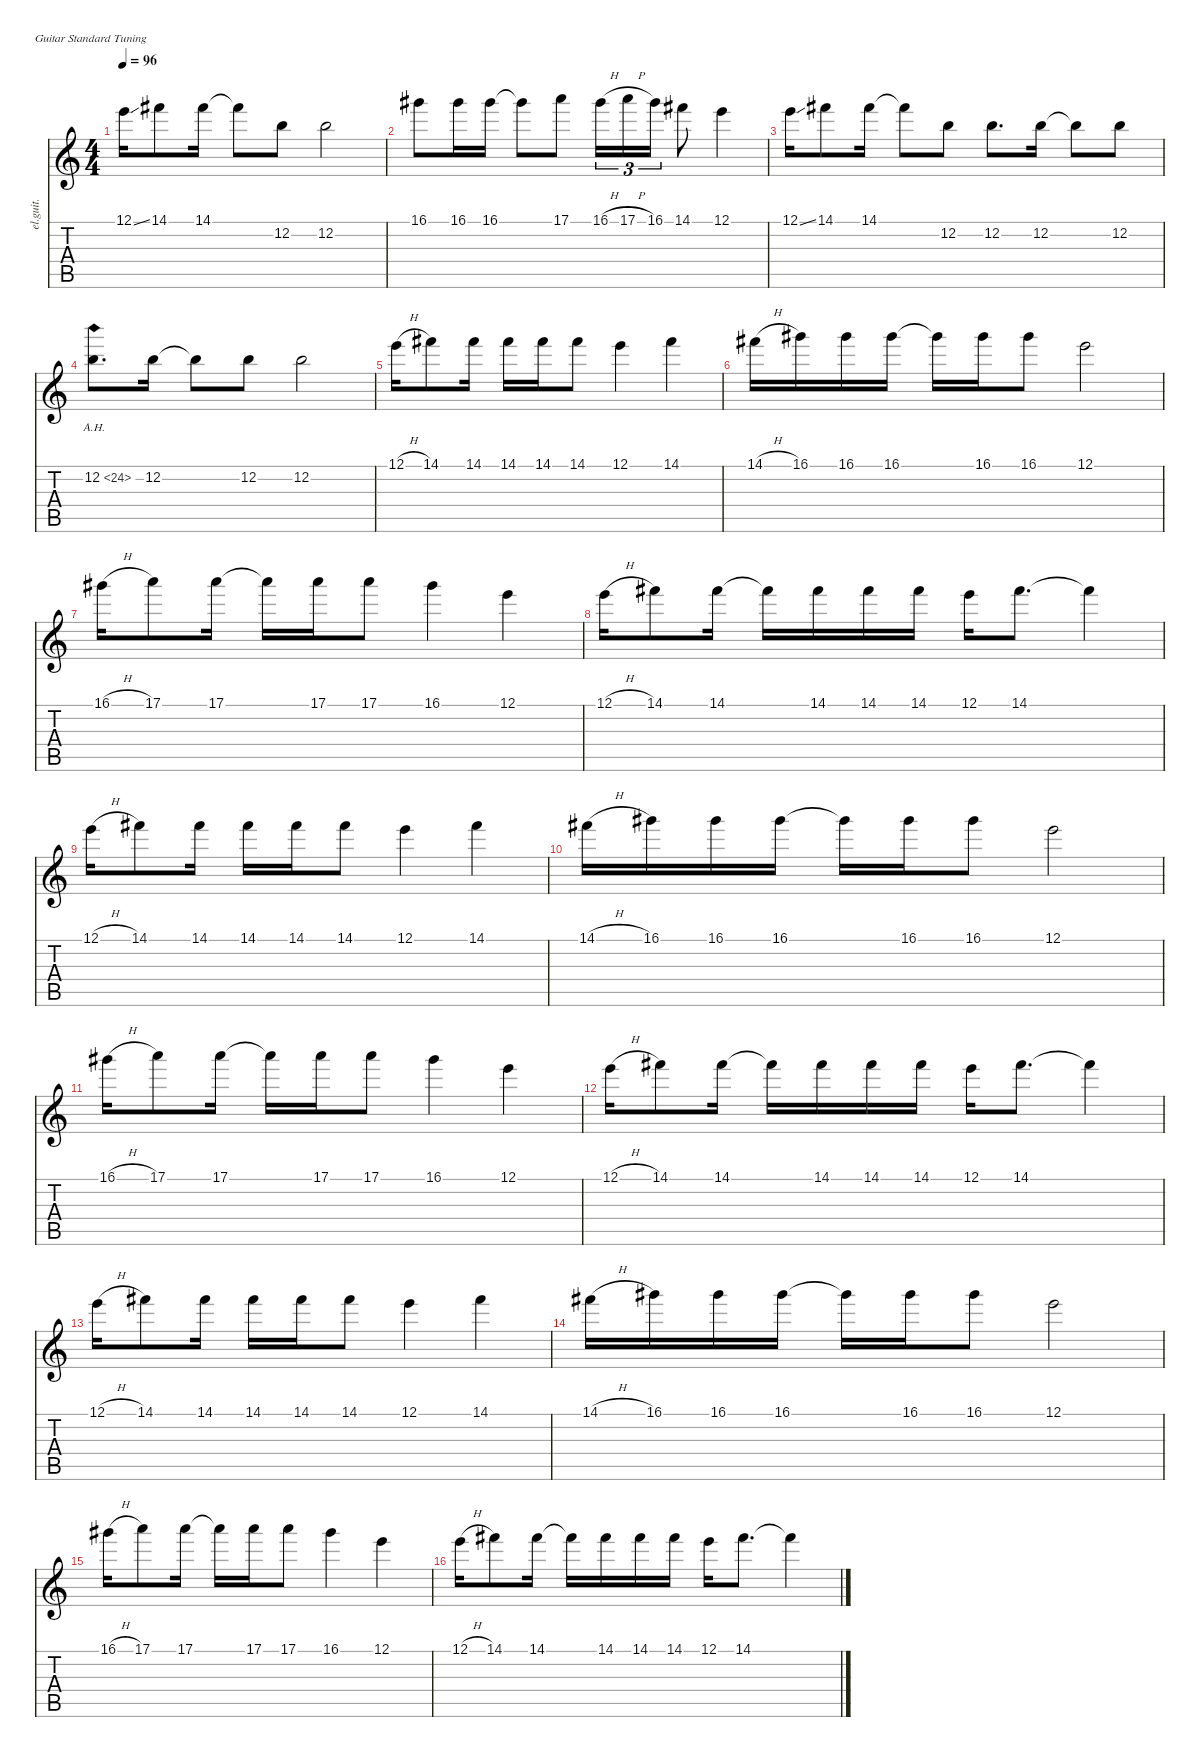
\defaultSystemsLayout 4
\hideDynamics
\bracketExtendMode nobrackets
\otherSystemsTrackNameOrientation horizontal
\track ("Guitar 1" "el.guit.") {instrument electricguitarclean}
\staff {score tabs}
\tuning (E4 B3 G3 D3 A2 E2)
\ts (4 4)
\tempo 96
\clef g2
\ks c
12.1{ss}.16{dy f beam Down} 14.1{acc #}.8{beam Down} 14.1{acc #}.16{beam Down} 14.1{t acc #}.8{beam Down} 12.2.8{beam Down} 12.2.2{beam Down} |
16.1{acc #}.8{beam Down} 16.1{acc #}.16{beam Down} 16.1{acc #}.16{beam Down} 16.1{t acc #}.8{beam Down} 17.1.8{beam Down} 16.1{h acc #}.16{tu (3 2) beam Down} 17.1{h}.16{tu (3 2) beam Down} 16.1{acc #}.16{tu (3 2) beam Down} 14.1{acc #}.8{beam Down} 12.1.4{beam Down} |
12.1{ss}.16{beam Down} 14.1{acc #}.8{beam Down} 14.1{acc #}.16{beam Down} 14.1{t acc #}.8{beam Down} 12.2.8{beam Down} 12.2.8{d beam Down} 12.2.16{beam Down} 12.2{t}.8{beam Down} 12.2.8{beam Down} |
12.2{ah 12}.8{d beam Down} 12.2.16{beam Down} 12.2{t}.8{beam Down} 12.2.8{beam Down} 12.2.2{beam Down} |
12.1{h}.16{beam Down} 14.1{acc #}.8{beam Down} 14.1{acc #}.16{beam Down} 14.1{acc #}.16{beam Down} 14.1{acc #}.16{beam Down} 14.1{acc #}.8{beam Down} 12.1.4{beam Down} 14.1{acc #}.4{beam Down} |
14.1{h acc #}.16{beam Down} 16.1{acc #}.16{beam Down} 16.1{acc #}.16{beam Down} 16.1{acc #}.16{beam Down} 16.1{t acc #}.16{beam Down} 16.1{acc #}.16{beam Down} 16.1{acc #}.8{beam Down} 12.1.2{beam Down} |
16.1{h acc #}.16{beam Down} 17.1.8{beam Down} 17.1.16{beam Down} 17.1{t}.16{beam Down} 17.1.16{beam Down} 17.1.8{beam Down} 16.1{acc #}.4{beam Down} 12.1.4{beam Down} |
12.1{h}.16{beam Down} 14.1{acc #}.8{beam Down} 14.1{acc #}.16{beam Down} 14.1{t acc #}.16{beam Down} 14.1{acc #}.16{beam Down} 14.1{acc #}.16{beam Down} 14.1{acc #}.16{beam Down} 12.1.16{beam Down} 14.1{acc #}.8{d beam Down} 14.1{t acc #}.4{beam Down} |
12.1{h}.16{beam Down} 14.1{acc #}.8{beam Down} 14.1{acc #}.16{beam Down} 14.1{acc #}.16{beam Down} 14.1{acc #}.16{beam Down} 14.1{acc #}.8{beam Down} 12.1.4{beam Down} 14.1{acc #}.4{beam Down} |
14.1{h acc #}.16{beam Down} 16.1{acc #}.16{beam Down} 16.1{acc #}.16{beam Down} 16.1{acc #}.16{beam Down} 16.1{t acc #}.16{beam Down} 16.1{acc #}.16{beam Down} 16.1{acc #}.8{beam Down} 12.1.2{beam Down} |
16.1{h acc #}.16{beam Down} 17.1.8{beam Down} 17.1.16{beam Down} 17.1{t}.16{beam Down} 17.1.16{beam Down} 17.1.8{beam Down} 16.1{acc #}.4{beam Down} 12.1.4{beam Down} |
12.1{h}.16{beam Down} 14.1{acc #}.8{beam Down} 14.1{acc #}.16{beam Down} 14.1{t acc #}.16{beam Down} 14.1{acc #}.16{beam Down} 14.1{acc #}.16{beam Down} 14.1{acc #}.16{beam Down} 12.1.16{beam Down} 14.1{acc #}.8{d beam Down} 14.1{t acc #}.4{beam Down} |
12.1{h}.16{beam Down} 14.1{acc #}.8{beam Down} 14.1{acc #}.16{beam Down} 14.1{acc #}.16{beam Down} 14.1{acc #}.16{beam Down} 14.1{acc #}.8{beam Down} 12.1.4{beam Down} 14.1{acc #}.4{beam Down} |
14.1{h acc #}.16{beam Down} 16.1{acc #}.16{beam Down} 16.1{acc #}.16{beam Down} 16.1{acc #}.16{beam Down} 16.1{t acc #}.16{beam Down} 16.1{acc #}.16{beam Down} 16.1{acc #}.8{beam Down} 12.1.2{beam Down} |
16.1{h acc #}.16{beam Down} 17.1.8{beam Down} 17.1.16{beam Down} 17.1{t}.16{beam Down} 17.1.16{beam Down} 17.1.8{beam Down} 16.1{acc #}.4{beam Down} 12.1.4{beam Down} |
12.1{h}.16{beam Down} 14.1{acc #}.8{beam Down} 14.1{acc #}.16{beam Down} 14.1{t acc #}.16{beam Down} 14.1{acc #}.16{beam Down} 14.1{acc #}.16{beam Down} 14.1{acc #}.16{beam Down} 12.1.16{beam Down} 14.1{acc #}.8{d beam Down} 14.1{t acc #}.4{beam Down}
